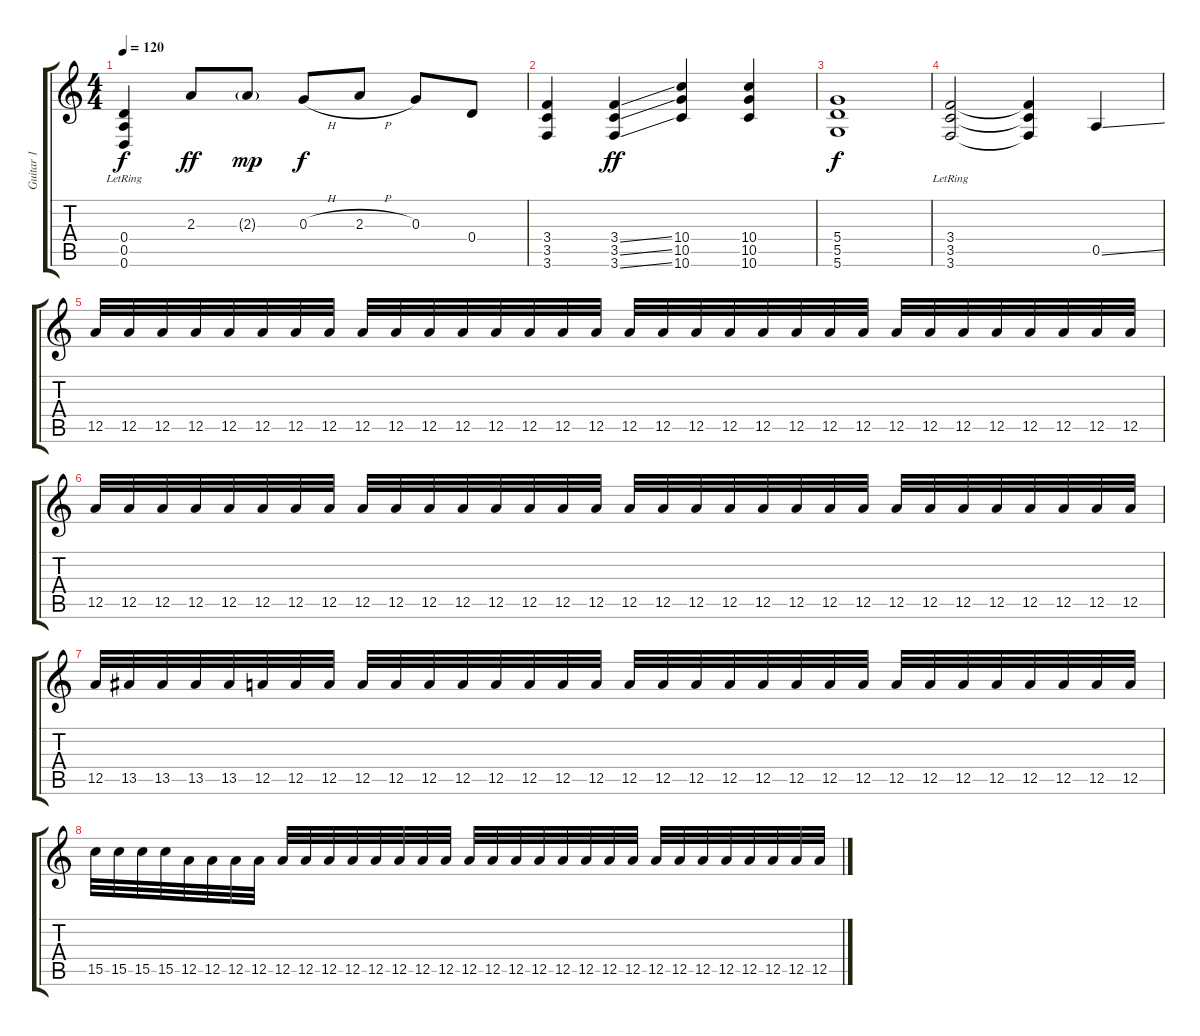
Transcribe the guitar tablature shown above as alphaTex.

\track ("Guitar 1" "Guitar 1") {instrument distortionguitar}
\staff {score tabs}
\tuning (E4 B3 G3 D3 A2 D2) {hide}
\ts (4 4)
\tempo 120
\clef g2
\ks c
(0.4{lr} 0.5{lr} 0.6{lr}).4{dy f} 2.3.8{dy ff} 2.3{g}.8{dy mp} 0.3{h}.8{dy f} 2.3{h}.8 0.3.8 0.4.8 |
(3.4 3.5 3.6).4 (3.4{ss} 3.5{ss} 3.6{ss}).4{dy ff} (10.4 10.5 10.6).4 (10.4 10.5 10.6).4 |
(5.4 5.5 5.6).1{dy f} |
(3.4 3.5{lr} 3.6{lr}).2 (3.4{t} 3.5{t} 3.6{t}).4 0.5{ss}.4 |
12.5.32 12.5.32 12.5.32 12.5.32 12.5.32 12.5.32 12.5.32 12.5.32 12.5.32 12.5.32 12.5.32 12.5.32 12.5.32 12.5.32 12.5.32 12.5.32 12.5.32 12.5.32 12.5.32 12.5.32 12.5.32 12.5.32 12.5.32 12.5.32 12.5.32 12.5.32 12.5.32 12.5.32 12.5.32 12.5.32 12.5.32 12.5.32 |
12.5.32 12.5.32 12.5.32 12.5.32 12.5.32 12.5.32 12.5.32 12.5.32 12.5.32 12.5.32 12.5.32 12.5.32 12.5.32 12.5.32 12.5.32 12.5.32 12.5.32 12.5.32 12.5.32 12.5.32 12.5.32 12.5.32 12.5.32 12.5.32 12.5.32 12.5.32 12.5.32 12.5.32 12.5.32 12.5.32 12.5.32 12.5.32 |
12.5.32 13.5.32 13.5.32 13.5.32 13.5.32 12.5.32 12.5.32 12.5.32 12.5.32 12.5.32 12.5.32 12.5.32 12.5.32 12.5.32 12.5.32 12.5.32 12.5.32 12.5.32 12.5.32 12.5.32 12.5.32 12.5.32 12.5.32 12.5.32 12.5.32 12.5.32 12.5.32 12.5.32 12.5.32 12.5.32 12.5.32 12.5.32 |
15.5.32 15.5.32 15.5.32 15.5.32 12.5.32 12.5.32 12.5.32 12.5.32 12.5.32 12.5.32 12.5.32 12.5.32 12.5.32 12.5.32 12.5.32 12.5.32 12.5.32 12.5.32 12.5.32 12.5.32 12.5.32 12.5.32 12.5.32 12.5.32 12.5.32 12.5.32 12.5.32 12.5.32 12.5.32 12.5.32 12.5.32 12.5.32
